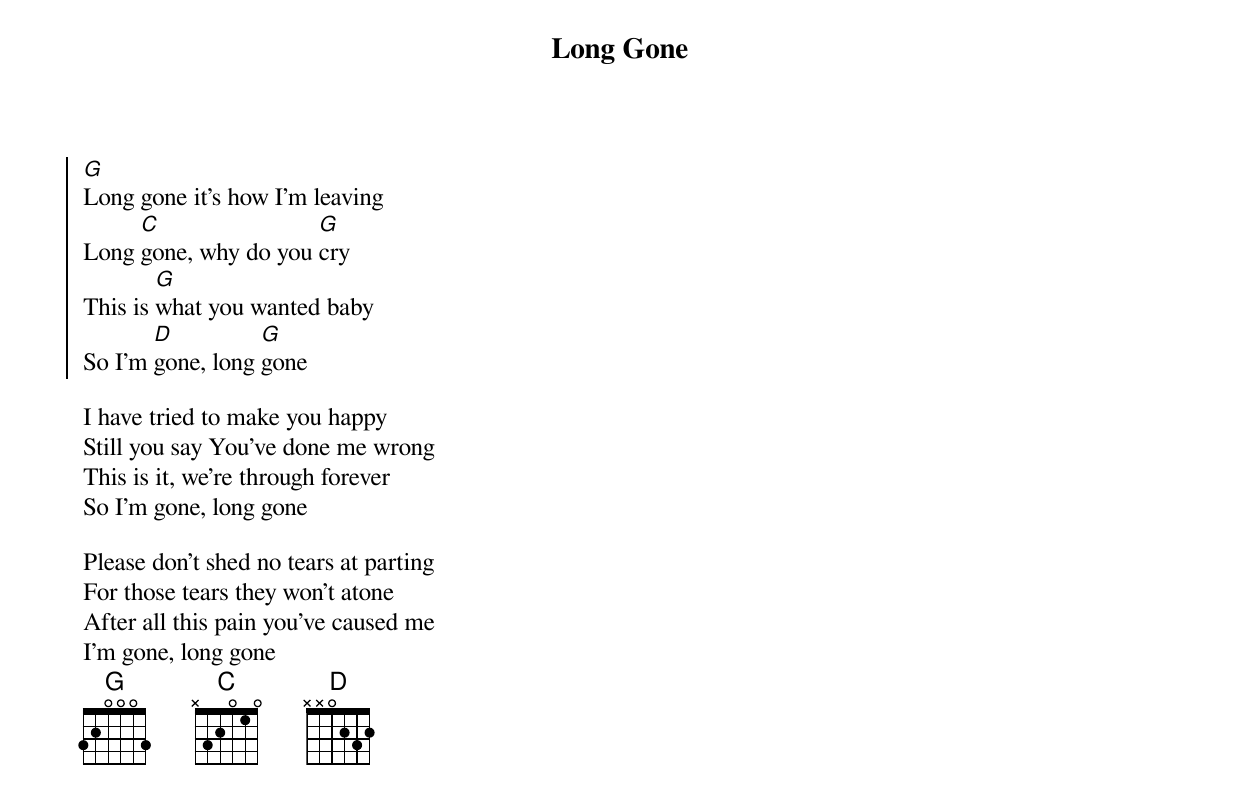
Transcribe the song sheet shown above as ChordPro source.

{title: Long Gone}

{start_of_chorus}
[G]Long gone it's how I'm leaving
Long [C]gone, why do you [G]cry
This is [G]what you wanted baby
So I'm [D]gone, long [G]gone
{end_of_chorus}

I have tried to make you happy
Still you say You've done me wrong
This is it, we're through forever
So I'm gone, long gone

Please don't shed no tears at parting
For those tears they won't atone
After all this pain you've caused me
I'm gone, long gone
